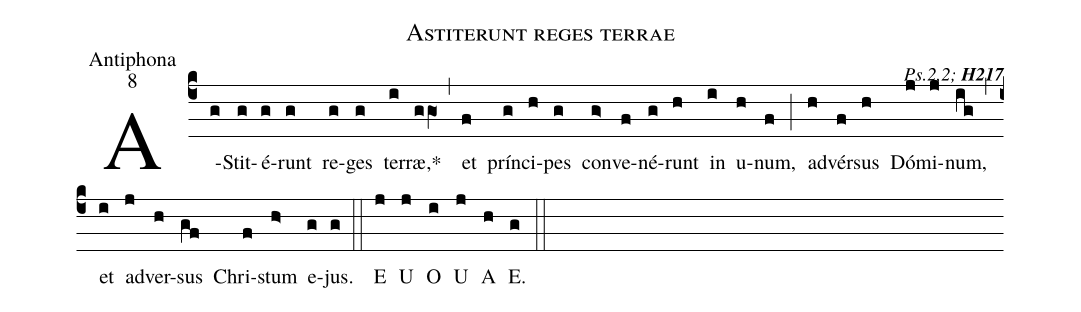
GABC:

name:Astiterunt reges terrae;
office-part:Antiphona;
mode:8;
commentary:{\itshape\mdseries  Ps.2,2;\/} {\bfseries H217};
%%
(c4) A(g)Stit(g)é(g)runt(g) re(g)ges(g) ter(i)ræ,<sp>*</sp>(ggO1) (,)
et(f) prín(g)ci(h)pes(g) con(g>)ve(f)né(g)runt(h) in(i) u(h)num,(f) (;)
ad(h)vér(f)sus(h) Dó(j)mi(j)num,(ig) (,)
et(i) ad(j)ver(h)sus(gf) Chri(f)stum(h>) e(g)jus.(g) (::)
<eu> E(j) U(j) O(i) U(j) A(h) E.(g) </eu> (::)
